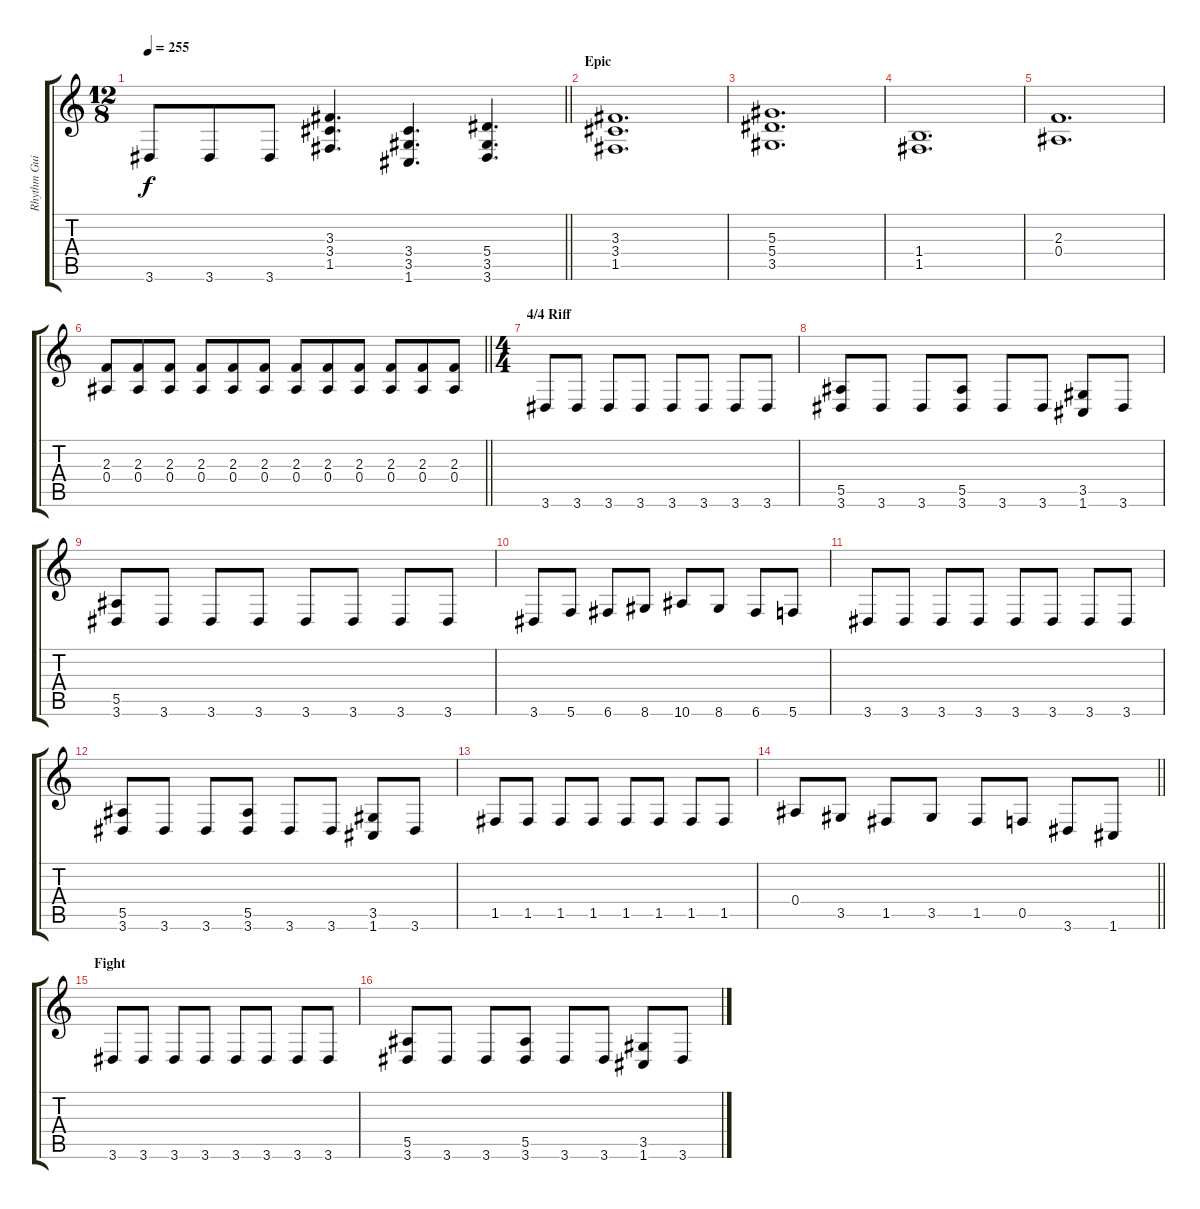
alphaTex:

\track ("Rhythm Guitar" "Rhythm Gui") {instrument distortionguitar}
\staff {score tabs}
\tuning (C4 G3 Eb3 Bb2 F2 C2) {hide}
\ts (12 8)
\tempo 255
\clef g2
\barLineRight lightlight
\ks c
3.6.8{dy f} 3.6.8 3.6.8 (3.3 3.4 1.5).4{d} (3.4 3.5 1.6).4{d} (5.4 3.5 3.6).4{d} |
\section ("" "Epic")
(3.3 3.4 1.5).1{d} |
(5.3 5.4 3.5).1{d} |
(1.4 1.5).1{d} |
(2.3 0.4).1{d} |
\barLineRight lightlight
(2.3 0.4).8 (2.3 0.4).8 (2.3 0.4).8 (2.3 0.4).8 (2.3 0.4).8 (2.3 0.4).8 (2.3 0.4).8 (2.3 0.4).8 (2.3 0.4).8 (2.3 0.4).8 (2.3 0.4).8 (2.3 0.4).8 |
\ts (4 4)
\section ("" "4/4 Riff")
3.6.8 3.6.8 3.6.8 3.6.8 3.6.8 3.6.8 3.6.8 3.6.8 |
(5.5 3.6).8 3.6.8 3.6.8 (5.5 3.6).8 3.6.8 3.6.8 (3.5 1.6).8 3.6.8 |
(5.5 3.6).8 3.6.8 3.6.8 3.6.8 3.6.8 3.6.8 3.6.8 3.6.8 |
3.6.8 5.6.8 6.6.8 8.6.8 10.6.8 8.6.8 6.6.8 5.6.8 |
3.6.8 3.6.8 3.6.8 3.6.8 3.6.8 3.6.8 3.6.8 3.6.8 |
(5.5 3.6).8 3.6.8 3.6.8 (5.5 3.6).8 3.6.8 3.6.8 (3.5 1.6).8 3.6.8 |
1.5.8 1.5.8 1.5.8 1.5.8 1.5.8 1.5.8 1.5.8 1.5.8 |
\barLineRight lightlight
0.4.8 3.5.8 1.5.8 3.5.8 1.5.8 0.5.8 3.6.8 1.6.8 |
\section ("" "Fight")
3.6.8 3.6.8 3.6.8 3.6.8 3.6.8 3.6.8 3.6.8 3.6.8 |
(5.5 3.6).8 3.6.8 3.6.8 (5.5 3.6).8 3.6.8 3.6.8 (3.5 1.6).8 3.6.8
